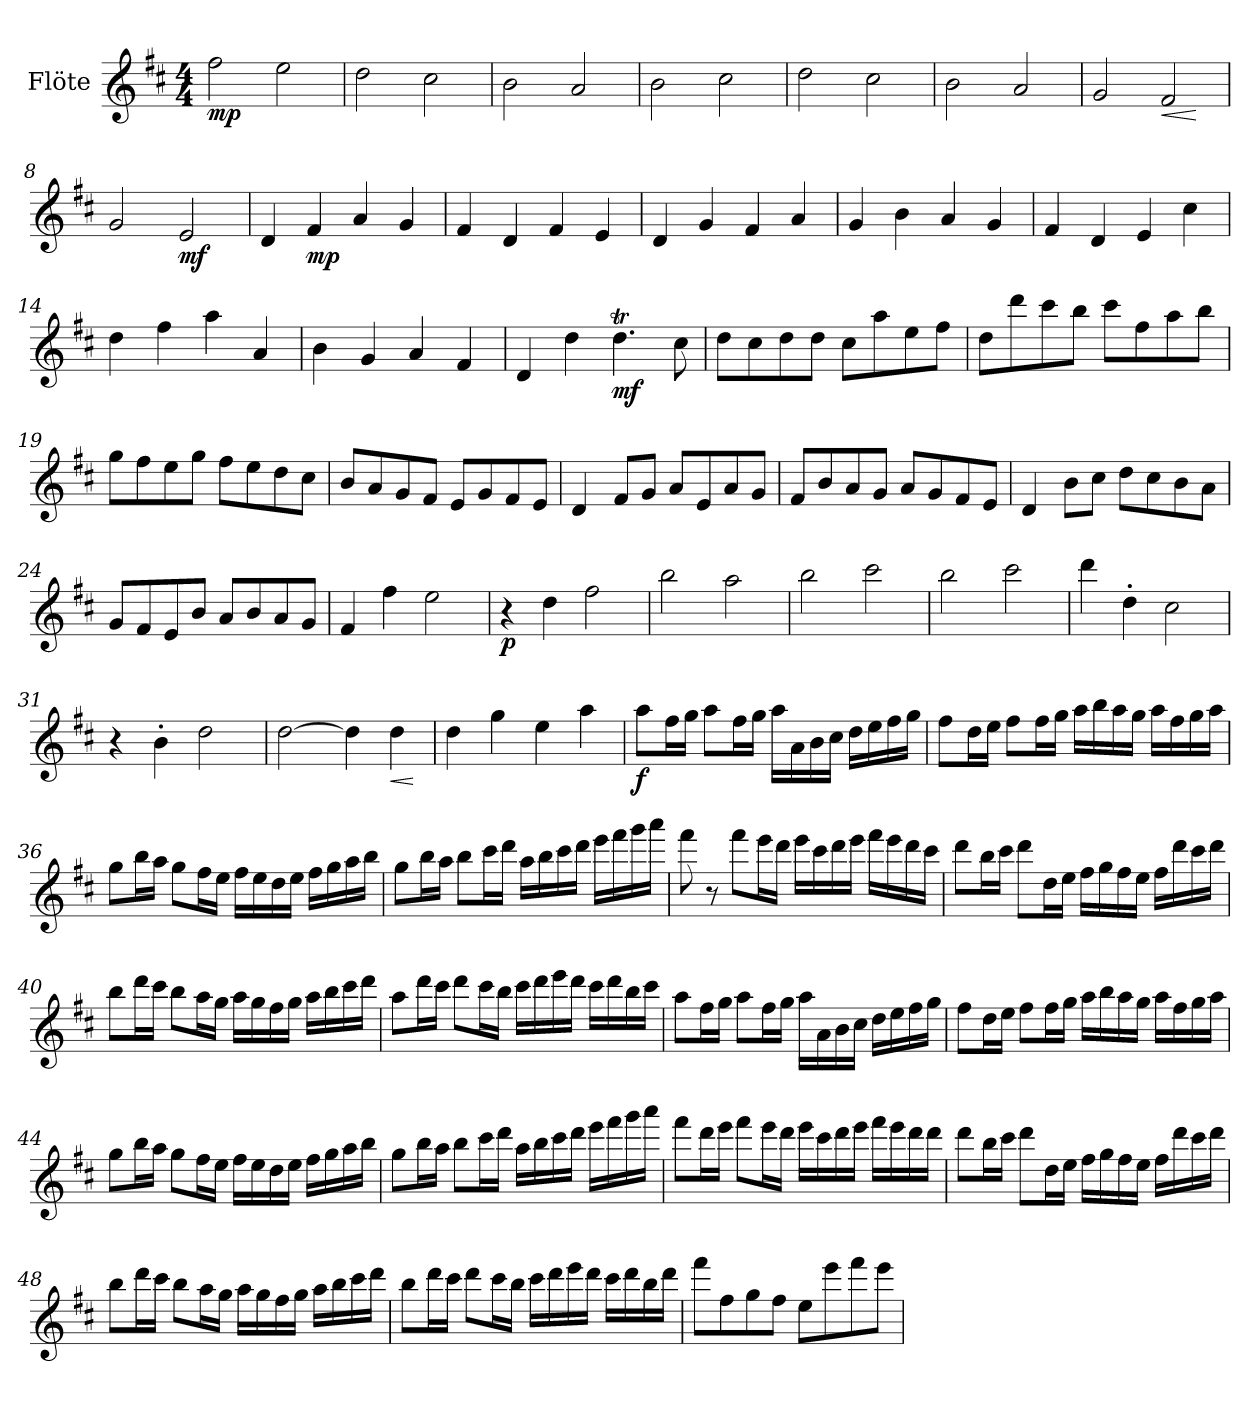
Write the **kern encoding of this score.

**kern	**dynam
*part1	*part1
*staff1	*staff1
*I"Flöte	*
*I'Fl.	*
*clefG2	*
*k[f#c#]	*
*M4/4	*
*MM88	*
=1	=1
!	!LO:DY:b
2ff#\	mp
2ee\	.
=2	=2
2dd\	.
2cc#\	.
=3	=3
2b\	.
2a/	.
=4	=4
2b\	.
2cc#\	.
=5	=5
2dd\	.
2cc#\	.
=6	=6
2b\	.
2a/	.
=7	=7
2g/	.
!	!LO:HP:b
2f#/	<
.	[
=8	=8
2g/	.
!	!LO:DY:b
2e/	mf
=9	=9
4d/	.
!	!LO:DY:b
4f#/	mp
4a/	.
4g/	.
!!LO:LB:g=z
=10	=10
4f#/	.
4d/	.
4f#/	.
4e/	.
=11	=11
4d/	.
4g/	.
4f#/	.
4a/	.
=12	=12
4g/	.
4b\	.
4a/	.
4g/	.
=13	=13
4f#/	.
4d/	.
4e/	.
4cc#\	.
=14	=14
4dd\	.
4ff#\	.
4aa\	.
4a/	.
=15	=15
4b\	.
4g/	.
4a/	.
4f#/	.
=16	=16
4d/	.
4dd\	.
!	!LO:DY:b
4.ddT\	mf
8cc#\	.
!!LO:LB:g=z
=17	=17
8dd\L	.
8cc#\	.
8dd\	.
8dd\J	.
8cc#\L	.
8aa\	.
8ee\	.
8ff#\J	.
=18	=18
8dd\L	.
8ddd\	.
8ccc#\	.
8bb\J	.
8ccc#\L	.
8ff#\	.
8aa\	.
8bb\J	.
=19	=19
8gg\L	.
8ff#\	.
8ee\	.
8gg\J	.
8ff#\L	.
8ee\	.
8dd\	.
8cc#\J	.
=20	=20
8b/L	.
8a/	.
8g/	.
8f#/J	.
8e/L	.
8g/	.
8f#/	.
8e/J	.
=21	=21
4d/	.
8f#/L	.
8g/J	.
8a/L	.
8e/	.
8a/	.
8g/J	.
!!LO:LB:g=z
=22	=22
8f#/L	.
8b/	.
8a/	.
8g/J	.
8a/L	.
8g/	.
8f#/	.
8e/J	.
=23	=23
4d/	.
8b\L	.
8cc#\J	.
8dd\L	.
8cc#\	.
8b\	.
8a\J	.
=24	=24
8g/L	.
8f#/	.
8e/	.
8b/J	.
8a/L	.
8b/	.
8a/	.
8g/J	.
=25	=25
4f#/	.
4ff#\	.
2ee\	.
=26	=26
!	!LO:DY:b
4r	p
4dd\	.
2ff#\	.
=27	=27
2bb\	.
2aa\	.
!!LO:LB:g=z
=28	=28
2bb\	.
2ccc#\	.
=29	=29
2bb\	.
2ccc#\	.
=30	=30
4ddd\	.
4dd'\	.
2cc#\	.
=31	=31
4r	.
4b'\	.
2dd\	.
=32	=32
[2dd\	.
4dd\]	.
!	!LO:HP:b
4dd\	<
.	[
=33	=33
4dd\	.
4gg\	.
4ee\	.
4aa\	.
!!LO:LB:g=z
=34	=34
!	!LO:DY:b
8aa\L	f
16ff#\L	.
16gg\JJ	.
8aa\L	.
16ff#\L	.
16gg\JJ	.
16aa\LL	.
16a\	.
16b\	.
16cc#\JJ	.
16dd\LL	.
16ee\	.
16ff#\	.
16gg\JJ	.
=35	=35
8ff#\L	.
16dd\L	.
16ee\JJ	.
8ff#\L	.
16ff#\L	.
16gg\JJ	.
16aa\LL	.
16bb\	.
16aa\	.
16gg\JJ	.
16aa\LL	.
16ff#\	.
16gg\	.
16aa\JJ	.
=36	=36
8gg\L	.
16bb\L	.
16aa\JJ	.
8gg\L	.
16ff#\L	.
16ee\JJ	.
16ff#\LL	.
16ee\	.
16dd\	.
16ee\JJ	.
16ff#\LL	.
16gg\	.
16aa\	.
16bb\JJ	.
!!LO:LB:g=z
=37	=37
8gg\L	.
16bb\L	.
16aa\JJ	.
8bb\L	.
16ccc#\L	.
16ddd\JJ	.
16aa\LL	.
16bb\	.
16ccc#\	.
16ddd\JJ	.
16eee\LL	.
16fff#\	.
16ggg\	.
16aaa\JJ	.
=38	=38
8fff#\	.
8r	.
8fff#\L	.
16eee\L	.
16ddd\JJ	.
16eee\LL	.
16ccc#\	.
16ddd\	.
16eee\JJ	.
16fff#\LL	.
16eee\	.
16ddd\	.
16ccc#\JJ	.
!!LO:LB:g=z
=39	=39
8ddd\L	.
16bb\L	.
16ccc#\JJ	.
8ddd\L	.
16dd\L	.
16ee\JJ	.
16ff#\LL	.
16gg\	.
16ff#\	.
16ee\JJ	.
16ff#\LL	.
16ddd\	.
16ccc#\	.
16ddd\JJ	.
=40	=40
8bb\L	.
16ddd\L	.
16ccc#\JJ	.
8bb\L	.
16aa\L	.
16gg\JJ	.
16aa\LL	.
16gg\	.
16ff#\	.
16gg\JJ	.
16aa\LL	.
16bb\	.
16ccc#\	.
16ddd\JJ	.
!!LO:LB:g=z
=41	=41
8aa\L	.
16ddd\L	.
16ccc#\JJ	.
8ddd\L	.
16ccc#\L	.
16bb\JJ	.
16ccc#\LL	.
16ddd\	.
16eee\	.
16ddd\JJ	.
16ccc#\LL	.
16ddd\	.
16bb\	.
16ccc#\JJ	.
=42	=42
8aa\L	.
16ff#\L	.
16gg\JJ	.
8aa\L	.
16ff#\L	.
16gg\JJ	.
16aa\LL	.
16a\	.
16b\	.
16cc#\JJ	.
16dd\LL	.
16ee\	.
16ff#\	.
16gg\JJ	.
=43	=43
8ff#\L	.
16dd\L	.
16ee\JJ	.
8ff#\L	.
16ff#\L	.
16gg\JJ	.
16aa\LL	.
16bb\	.
16aa\	.
16gg\JJ	.
16aa\LL	.
16ff#\	.
16gg\	.
16aa\JJ	.
!!LO:LB:g=z
=44	=44
8gg\L	.
16bb\L	.
16aa\JJ	.
8gg\L	.
16ff#\L	.
16ee\JJ	.
16ff#\LL	.
16ee\	.
16dd\	.
16ee\JJ	.
16ff#\LL	.
16gg\	.
16aa\	.
16bb\JJ	.
=45	=45
8gg\L	.
16bb\L	.
16aa\JJ	.
8bb\L	.
16ccc#\L	.
16ddd\JJ	.
16aa\LL	.
16bb\	.
16ccc#\	.
16ddd\JJ	.
16eee\LL	.
16fff#\	.
16ggg\	.
16aaa\JJ	.
!!LO:PB:g=z
=46	=46
8fff#\L	.
16ddd\L	.
16eee\JJ	.
8fff#\L	.
16eee\L	.
16ddd\JJ	.
16eee\LL	.
16ccc#\	.
16ddd\	.
16eee\JJ	.
16fff#\LL	.
16eee\	.
16ddd\	.
16ddd\JJ	.
=47	=47
8ddd\L	.
16bb\L	.
16ccc#\JJ	.
8ddd\L	.
16dd\L	.
16ee\JJ	.
16ff#\LL	.
16gg\	.
16ff#\	.
16ee\JJ	.
16ff#\LL	.
16ddd\	.
16ccc#\	.
16ddd\JJ	.
!!LO:LB:g=z
=48	=48
8bb\L	.
16ddd\L	.
16ccc#\JJ	.
8bb\L	.
16aa\L	.
16gg\JJ	.
16aa\LL	.
16gg\	.
16ff#\	.
16gg\JJ	.
16aa\LL	.
16bb\	.
16ccc#\	.
16ddd\JJ	.
=49	=49
8bb\L	.
16ddd\L	.
16ccc#\JJ	.
8ddd\L	.
16ccc#\L	.
16bb\JJ	.
16ccc#\LL	.
16ddd\	.
16eee\	.
16ddd\JJ	.
16ccc#\LL	.
16ddd\	.
16bb\	.
16ddd\JJ	.
=50	=50
8fff#\L	.
8ff#\	.
8gg\	.
8ff#\J	.
8ee\L	.
8eee\	.
8fff#\	.
8eee\J	.
=	=
*-	*-
